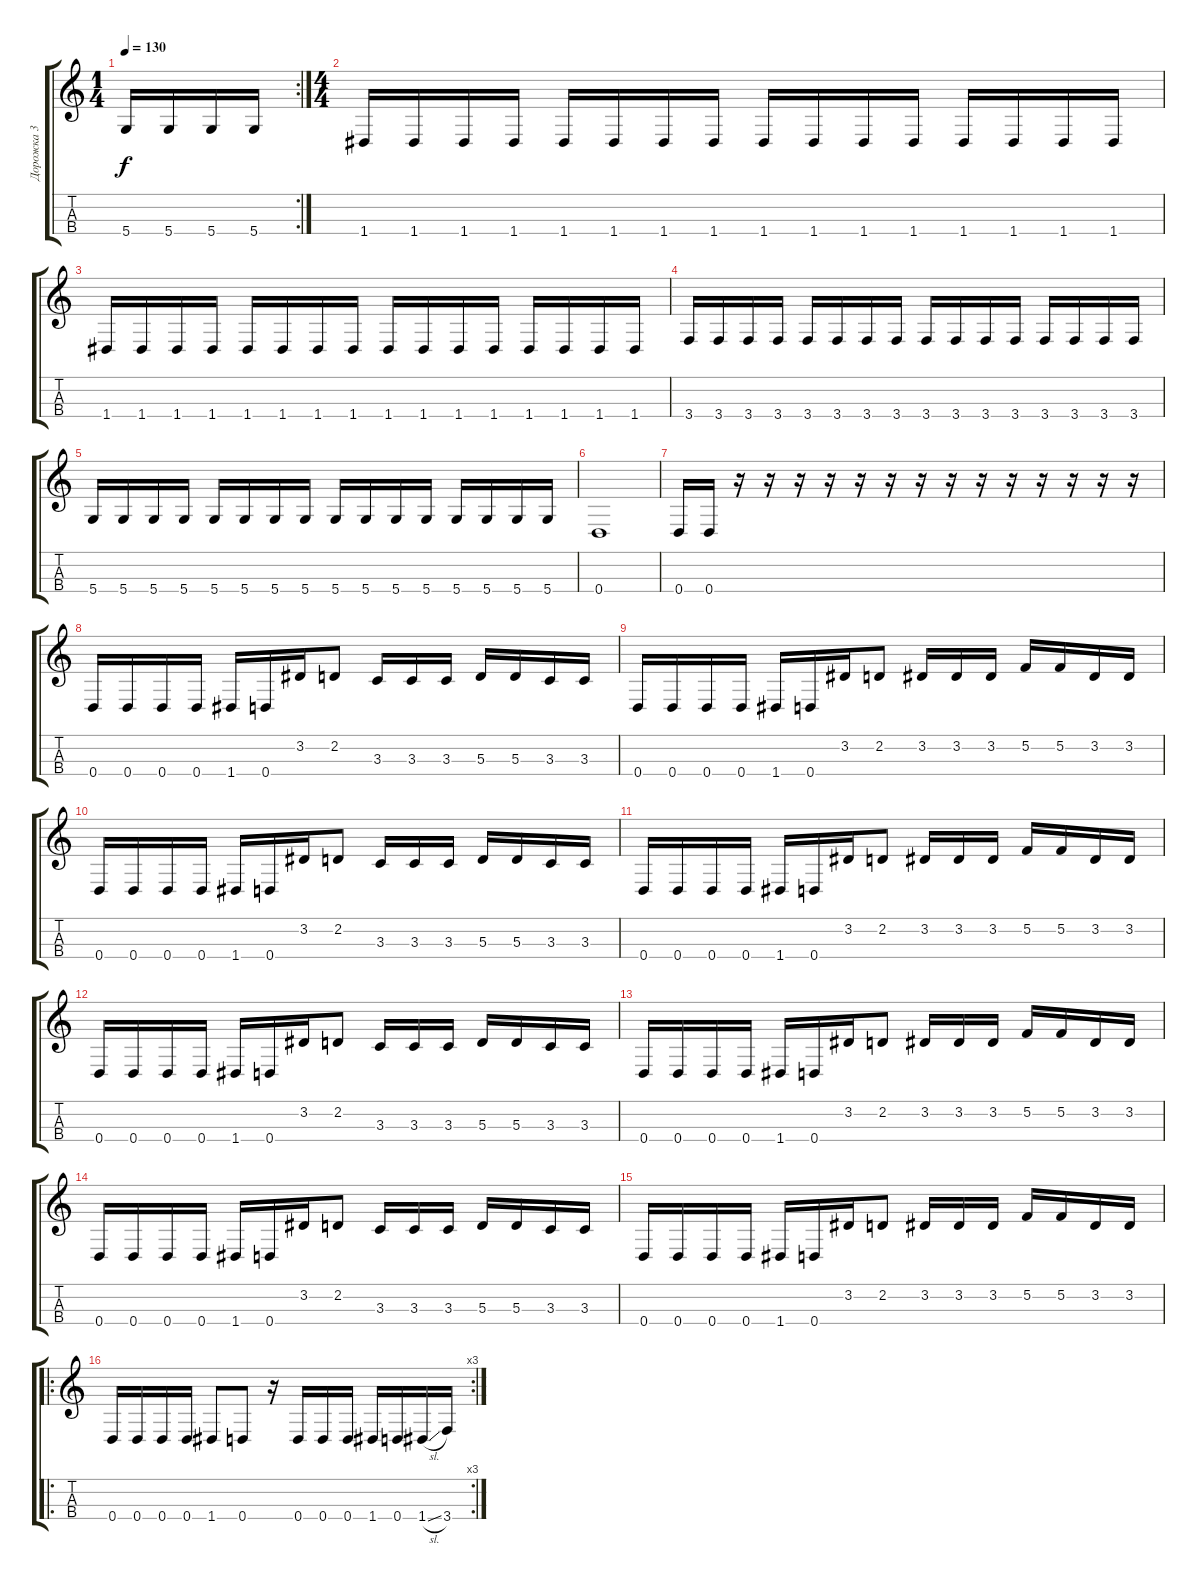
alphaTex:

\track ("Дорожка 3" "Дорожка 3") {instrument slapbass2}
\staff {score tabs}
\tuning (D3 C3 A2 D2) {hide}
\rc 2
\ts (1 4)
\tempo 130
\clef g2
\ks c
5.4.16{dy f} 5.4.16 5.4.16 5.4.16 |
\ts (4 4)
1.4.16 1.4.16 1.4.16 1.4.16 1.4.16 1.4.16 1.4.16 1.4.16 1.4.16 1.4.16 1.4.16 1.4.16 1.4.16 1.4.16 1.4.16 1.4.16 |
1.4.16 1.4.16 1.4.16 1.4.16 1.4.16 1.4.16 1.4.16 1.4.16 1.4.16 1.4.16 1.4.16 1.4.16 1.4.16 1.4.16 1.4.16 1.4.16 |
3.4.16 3.4.16 3.4.16 3.4.16 3.4.16 3.4.16 3.4.16 3.4.16 3.4.16 3.4.16 3.4.16 3.4.16 3.4.16 3.4.16 3.4.16 3.4.16 |
5.4.16 5.4.16 5.4.16 5.4.16 5.4.16 5.4.16 5.4.16 5.4.16 5.4.16 5.4.16 5.4.16 5.4.16 5.4.16 5.4.16 5.4.16 5.4.16 |
0.4.1 |
0.4.16 0.4.16 r.16 r.16 r.16 r.16 r.16 r.16 r.16 r.16 r.16 r.16 r.16 r.16 r.16 r.16 |
0.4.16{instrument synthbass1} 0.4.16 0.4.16 0.4.16 1.4.16 0.4.16 3.2.16 2.2.8 3.3.16 3.3.16 3.3.16 5.3.16 5.3.16 3.3.16 3.3.16 |
0.4.16 0.4.16 0.4.16 0.4.16 1.4.16 0.4.16 3.2.16 2.2.8 3.2.16 3.2.16 3.2.16 5.2.16 5.2.16 3.2.16 3.2.16 |
0.4.16 0.4.16 0.4.16 0.4.16 1.4.16 0.4.16 3.2.16 2.2.8 3.3.16 3.3.16 3.3.16 5.3.16 5.3.16 3.3.16 3.3.16 |
0.4.16 0.4.16 0.4.16 0.4.16 1.4.16 0.4.16 3.2.16 2.2.8 3.2.16 3.2.16 3.2.16 5.2.16 5.2.16 3.2.16 3.2.16 |
0.4.16{instrument synthbass1} 0.4.16 0.4.16 0.4.16 1.4.16 0.4.16 3.2.16 2.2.8 3.3.16 3.3.16 3.3.16 5.3.16 5.3.16 3.3.16 3.3.16 |
0.4.16 0.4.16 0.4.16 0.4.16 1.4.16 0.4.16 3.2.16 2.2.8 3.2.16 3.2.16 3.2.16 5.2.16 5.2.16 3.2.16 3.2.16 |
0.4.16 0.4.16 0.4.16 0.4.16 1.4.16 0.4.16 3.2.16 2.2.8 3.3.16 3.3.16 3.3.16 5.3.16 5.3.16 3.3.16 3.3.16 |
0.4.16 0.4.16 0.4.16 0.4.16 1.4.16 0.4.16 3.2.16 2.2.8 3.2.16 3.2.16 3.2.16 5.2.16 5.2.16 3.2.16 3.2.16 |
\ro
\rc 3
0.4.16 0.4.16 0.4.16 0.4.16 1.4.8 0.4.8 r.16 0.4.16 0.4.16 0.4.16 1.4.16 0.4.16 1.4{sl}.16 3.4.16
